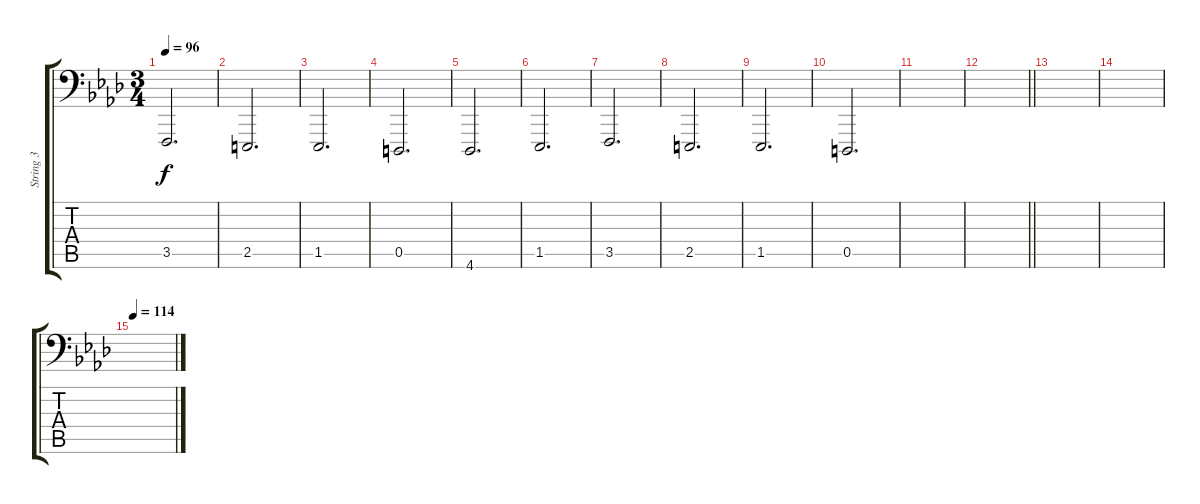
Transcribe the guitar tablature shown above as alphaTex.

\track ("String 3" "String 3") {instrument stringensemble1}
\staff {score tabs}
\tuning (Bb2 F2 C2 G1 D1 A0) {hide}
\ts (3 4)
\tempo 96
\clef f4
\ks fminor
3.5.2{d dy f} |
2.5.2{d} |
1.5.2{d} |
0.5.2{d} |
4.6.2{d} |
1.5.2{d} |
3.5.2{d} |
2.5.2{d} |
1.5.2{d} |
0.5.2{d} |
|
\barLineRight lightlight
|
|
|
\tempo 114
